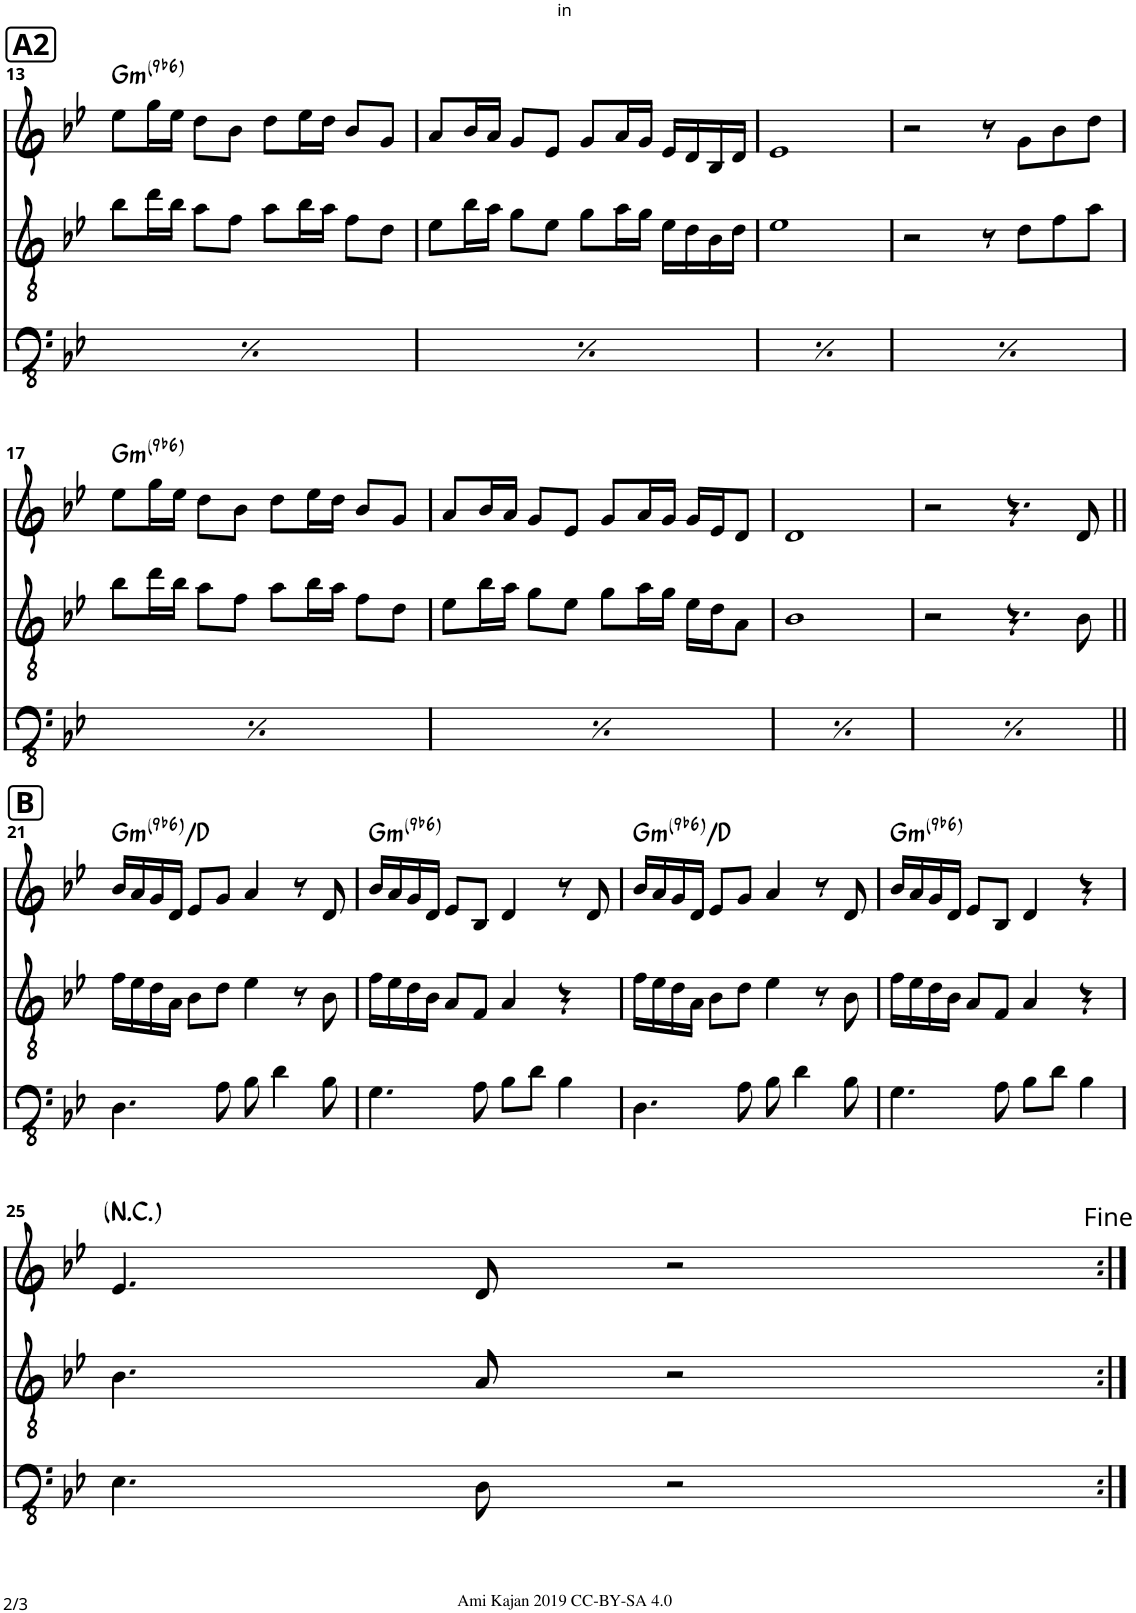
**kern	**kern	**kern	**harte
*part3	*part2	*part1	*part1
*staff3	*staff2	*staff1	*
*I"Acoustic Bass	*I"Tenor Saxophone	*I"Bb Trumpet	*
*I'Ac b	*I'T Sax	*I'Tpt	*
!!LO:PB:g=z
*clefFv4	*clefGv2	*clefG2	*
*	*ITrd8c14	*ITrd1c2	*
*k[b-e-]	*k[b-e-]	*k[b-e-]	*
*M4/4	*M4/4	*M4/4	*
!!LO:REH:place=s1:a:B:cj:fs=14:t=A2
=13	=13	=13	=13
!	!	!	!LO:H:kt=m
4.GG\	8b-\L	8ee-\L	G:min(b6,9)
.	16dd\L	16gg\L	.
.	16b-\JJ	16ee-\JJ	.
.	8a\L	8dd\L	.
8G\	8f\J	8b-\J	.
4.G\	8a\L	8dd\L	.
.	16b-\L	16ee-\L	.
.	16a\JJ	16dd\JJ	.
.	8f\L	8b-/L	.
8GG\	8d\J	8g/J	.
=14	=14	=14	=14
4.GG\	8e-\L	8a/L	.
.	16b-\L	16b-/L	.
.	16a\JJ	16a/JJ	.
.	8g\L	8g/L	.
8G\	8e-\J	8e-/J	.
4.G\	8g\L	8g/L	.
.	16a\L	16a/L	.
.	16g\JJ	16g/JJ	.
.	16e-\LL	16e-/LL	.
.	16d\	16d/	.
8GG\	16B-\	16B-/	.
.	16d\JJ	16d/JJ	.
=15	=15	=15	=15
4.GG\	1e-	1e-	.
8G\	.	.	.
4.G\	.	.	.
8GG\	.	.	.
=16	=16	=16	=16
4.GG\	2r	2r	.
8G\	.	.	.
4.G\	8r	8r	.
.	8d\L	8g\L	.
.	8f\	8b-\	.
8GG\	8a\J	8dd\J	.
!!LO:LB:g=z
=17	=17	=17	=17
!	!	!	!LO:H:kt=m
4.GG\	8b-\L	8ee-\L	G:min(b6,9)
.	16dd\L	16gg\L	.
.	16b-\JJ	16ee-\JJ	.
.	8a\L	8dd\L	.
8G\	8f\J	8b-\J	.
4.G\	8a\L	8dd\L	.
.	16b-\L	16ee-\L	.
.	16a\JJ	16dd\JJ	.
.	8f\L	8b-/L	.
8GG\	8d\J	8g/J	.
=18	=18	=18	=18
4.GG\	8e-\L	8a/L	.
.	16b-\L	16b-/L	.
.	16a\JJ	16a/JJ	.
.	8g\L	8g/L	.
8G\	8e-\J	8e-/J	.
4.G\	8g\L	8g/L	.
.	16a\L	16a/L	.
.	16g\JJ	16g/JJ	.
.	16e-\LL	16g/LL	.
.	16d\J	16e-/J	.
8GG\	8A\J	8d/J	.
=19	=19	=19	=19
4.GG\	1B-	1d	.
8G\	.	.	.
4.G\	.	.	.
8GG\	.	.	.
=20	=20	=20	=20
4.GG\	2r	2r	.
8G\	.	.	.
4.G\	4.r	4.r	.
8GG\	8B-\	8d/	.
!!LO:LB:g=z
!!LO:REH:place=s1:a:B:cj:fs=14:t=B
=21||	=21||	=21||	=21||
!	!	!	!LO:H:kt=m
4.DD\	16f\LL	16b-/LL	G:min(b6,9)/5
.	16e-\	16a/	.
.	16d\	16g/	.
.	16A\JJ	16d/JJ	.
.	8B-\L	8e-/L	.
8AA\	8d\J	8g/J	.
8BB-\	4e-\	4a/	.
4D\	.	.	.
.	8r	8r	.
8BB-\	8B-\	8d/	.
=22	=22	=22	=22
!	!	!	!LO:H:kt=m
4.GG\	16f\LL	16b-/LL	G:min(b6,9)
.	16e-\	16a/	.
.	16d\	16g/	.
.	16B-\JJ	16d/JJ	.
.	8A/L	8e-/L	.
8AA\	8F/J	8B-/J	.
8BB-\L	4A/	4d/	.
8D\J	.	.	.
4BB-\	4r	8r	.
.	.	8d/	.
=23	=23	=23	=23
!	!	!	!LO:H:kt=m
4.DD\	16f\LL	16b-/LL	G:min(b6,9)/5
.	16e-\	16a/	.
.	16d\	16g/	.
.	16A\JJ	16d/JJ	.
.	8B-\L	8e-/L	.
8AA\	8d\J	8g/J	.
8BB-\	4e-\	4a/	.
4D\	.	.	.
.	8r	8r	.
8BB-\	8B-\	8d/	.
=24	=24	=24	=24
!	!	!	!LO:H:kt=m
4.GG\	16f\LL	16b-/LL	G:min(b6,9)
.	16e-\	16a/	.
.	16d\	16g/	.
.	16B-\JJ	16d/JJ	.
.	8A/L	8e-/L	.
8AA\	8F/J	8B-/J	.
8BB-\L	4A/	4d/	.
8D\J	.	.	.
4BB-\	4r	4r	.
!!LO:LB:g=z
=25	=25	=25	=25
!	!	!	!LO:H:kt=N.C.
4.EE-\	4.B-\	4.e-/	N
8DD\	8A/	8d/	.
2r	2r	2r	.
=:|!	=:|!	=:|!	=:|!
*-	*-	*-	*-
